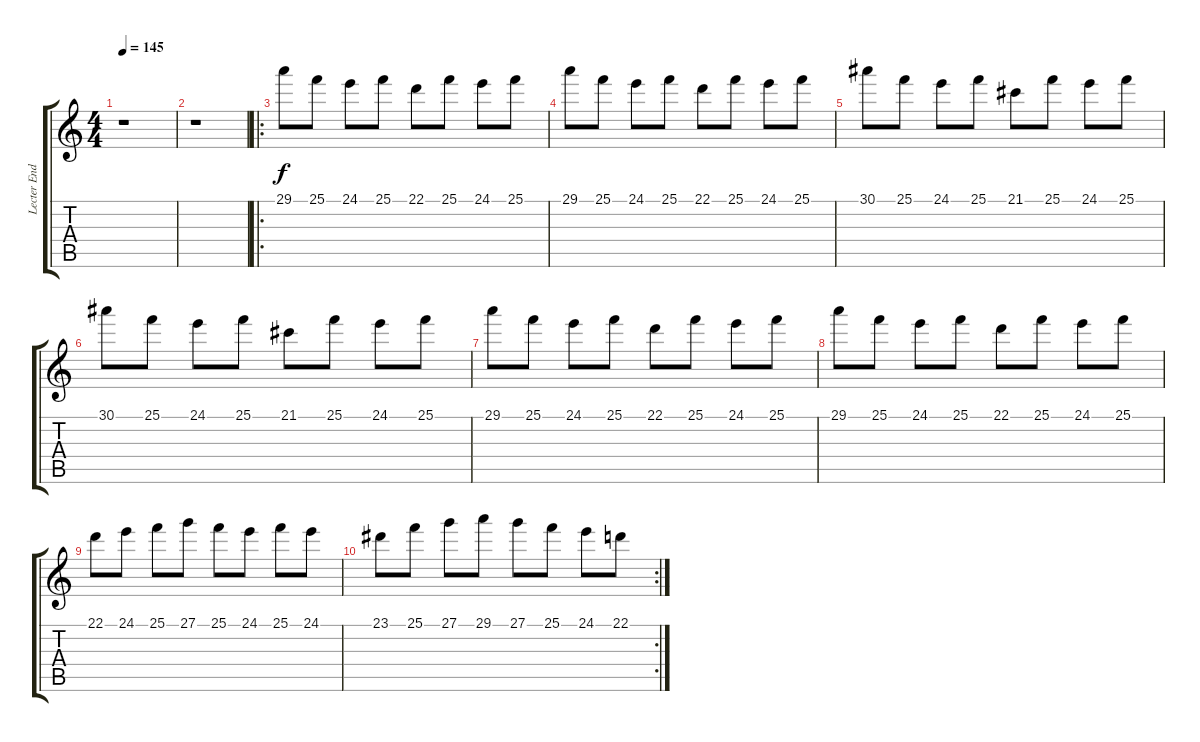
\track ("Lecter End" "Lecter End") {instrument stringensemble1}
\staff {score tabs}
\tuning (E4 B3 G3 D3 A2 E2) {hide}
\ts (4 4)
\tempo 145
\clef g2
\ks c
r.1{dy f} |
r.1 |
\ro
29.1.8 25.1.8 24.1.8 25.1.8 22.1.8 25.1.8 24.1.8 25.1.8 |
29.1.8 25.1.8 24.1.8 25.1.8 22.1.8 25.1.8 24.1.8 25.1.8 |
30.1.8 25.1.8 24.1.8 25.1.8 21.1.8 25.1.8 24.1.8 25.1.8 |
30.1.8 25.1.8 24.1.8 25.1.8 21.1.8 25.1.8 24.1.8 25.1.8 |
29.1.8 25.1.8 24.1.8 25.1.8 22.1.8 25.1.8 24.1.8 25.1.8 |
29.1.8 25.1.8 24.1.8 25.1.8 22.1.8 25.1.8 24.1.8 25.1.8 |
22.1.8 24.1.8 25.1.8 27.1.8 25.1.8 24.1.8 25.1.8 24.1.8 |
\rc 2
23.1.8 25.1.8 27.1.8 29.1.8 27.1.8 25.1.8 24.1.8 22.1.8
